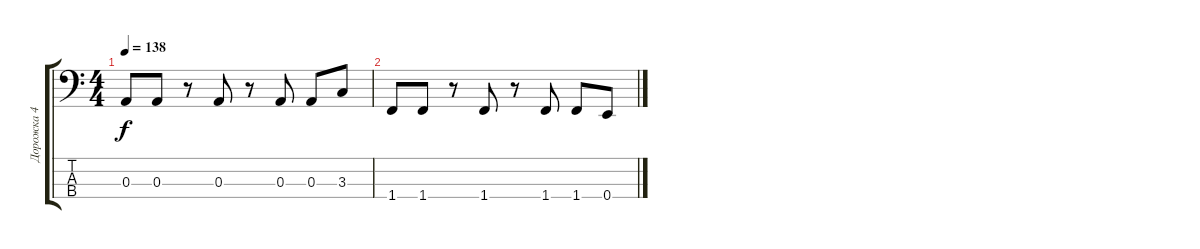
\track ("Дорожка 4" "Дорожка 4") {instrument electricbassfinger}
\staff {score tabs}
\tuning (G2 D2 A1 E1) {hide}
\ts (4 4)
\tempo 138
\clef f4
\ks c
0.3.8{dy f} 0.3.8 r.8 0.3.8 r.8 0.3.8 0.3.8 3.3.8 |
1.4.8 1.4.8 r.8 1.4.8 r.8 1.4.8 1.4.8 0.4.8
